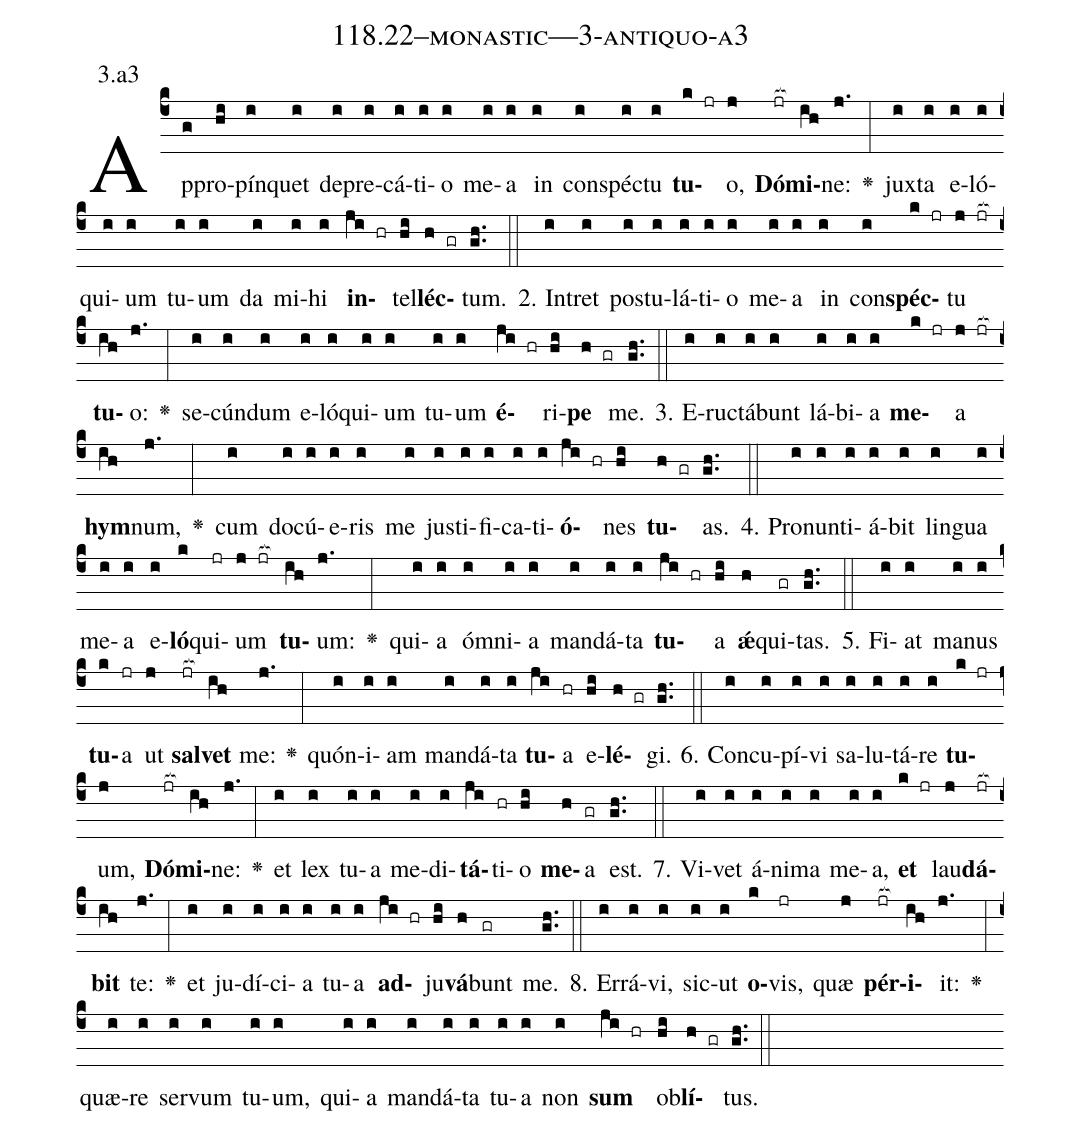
name: 118.22--monastic---3-antiquo-a3;
annotation: 3.a3;
%%
(c4)Ap(g)pro(hi)pín(i)quet(i) de(i)pre(i)cá(i)ti(i)o(i) me(i)a(i) in(i) con(i)spéc(i)tu(i) <b>tu</b>(k jr)o,(j) <b>Dó</b>(jr[ocb:1{])<b>mi</b>(ih[ocb:0}])ne:(j.) <v>\greheightstar</v>(:) jux(i)ta(i) e(i)ló(i)qui(i)um(i) tu(i)um(i) da(i) mi(i)hi(i) <b>in</b>(ji hr)tel(hi)<b>léc</b>(h gr)tum.(gh..) (::)
2. In(i)tret(i) pos(i)tu(i)lá(i)ti(i)o(i) me(i)a(i) in(i) con(i)<b>spéc</b>(k jr)tu(j jr[ocb:1{]) <b>tu</b>(ih[ocb:0}])o:(j.) <v>\greheightstar</v>(:) se(i)cún(i)dum(i) e(i)ló(i)qui(i)um(i) tu(i)um(i) <b>é</b>(ji hr)ri(hi)<b>pe</b>(h gr) me.(gh..) (::)
3. E(i)ruc(i)tá(i)bunt(i) lá(i)bi(i)a(i) <b>me</b>(k jr)a(j jr[ocb:1{]) <b>hym</b>(ih[ocb:0}])num,(j.) <v>\greheightstar</v>(:) cum(i) do(i)cú(i)e(i)ris(i) me(i) jus(i)ti(i)fi(i)ca(i)ti(i)<b>ó</b>(ji hr)nes(hi) <b>tu</b>(h gr)as.(gh..) (::)
4. Pro(i)nun(i)ti(i)á(i)bit(i) lin(i)gua(i) me(i)a(i) e(i)<b>ló</b>(k)qui(jr)um(j jr[ocb:1{]) <b>tu</b>(ih[ocb:0}])um:(j.) <v>\greheightstar</v>(:) qui(i)a(i) óm(i)ni(i)a(i) man(i)dá(i)ta(i) <b>tu</b>(ji hr)a(hi) <b>ǽ</b>(h)qui(gr)tas.(gh..) (::)
5. Fi(i)at(i) ma(i)nus(i) <b>tu</b>(k)a(jr) ut(j) <b>sal</b>(jr[ocb:1{])<b>vet</b>(ih[ocb:0}]) me:(j.) <v>\greheightstar</v>(:) quón(i)i(i)am(i) man(i)dá(i)ta(i) <b>tu</b>(ji)a(hr) e(hi)<b>lé</b>(h gr)gi.(gh..) (::)
6. Con(i)cu(i)pí(i)vi(i) sa(i)lu(i)tá(i)re(i) <b>tu</b>(k jr)um,(j) <b>Dó</b>(jr[ocb:1{])<b>mi</b>(ih[ocb:0}])ne:(j.) <v>\greheightstar</v>(:) et(i) lex(i) tu(i)a(i) me(i)di(i)<b>tá</b>(ji)ti(hr)o(hi) <b>me</b>(h)a(gr) est.(gh..) (::)
7. Vi(i)vet(i) á(i)ni(i)ma(i) me(i)a,(i) <b>et</b>(k jr) lau(j)<b>dá</b>(jr[ocb:1{])<b>bit</b>(ih[ocb:0}]) te:(j.) <v>\greheightstar</v>(:) et(i) ju(i)dí(i)ci(i)a(i) tu(i)a(i) <b>ad</b>(ji hr)ju(hi)<b>vá</b>(h)bunt(gr) me.(gh..) (::)
8. Er(i)rá(i)vi,(i) sic(i)ut(i) <b>o</b>(k)vis,(jr) quæ(j) <b>pér</b>(jr[ocb:1{])<b>i</b>(ih[ocb:0}])it:(j.) <v>\greheightstar</v>(:) quæ(i)re(i) ser(i)vum(i) tu(i)um,(i) qui(i)a(i) man(i)dá(i)ta(i) tu(i)a(i) non(i) <b>sum</b>(ji hr) ob(hi)<b>lí</b>(h gr)tus.(gh..) (::)
